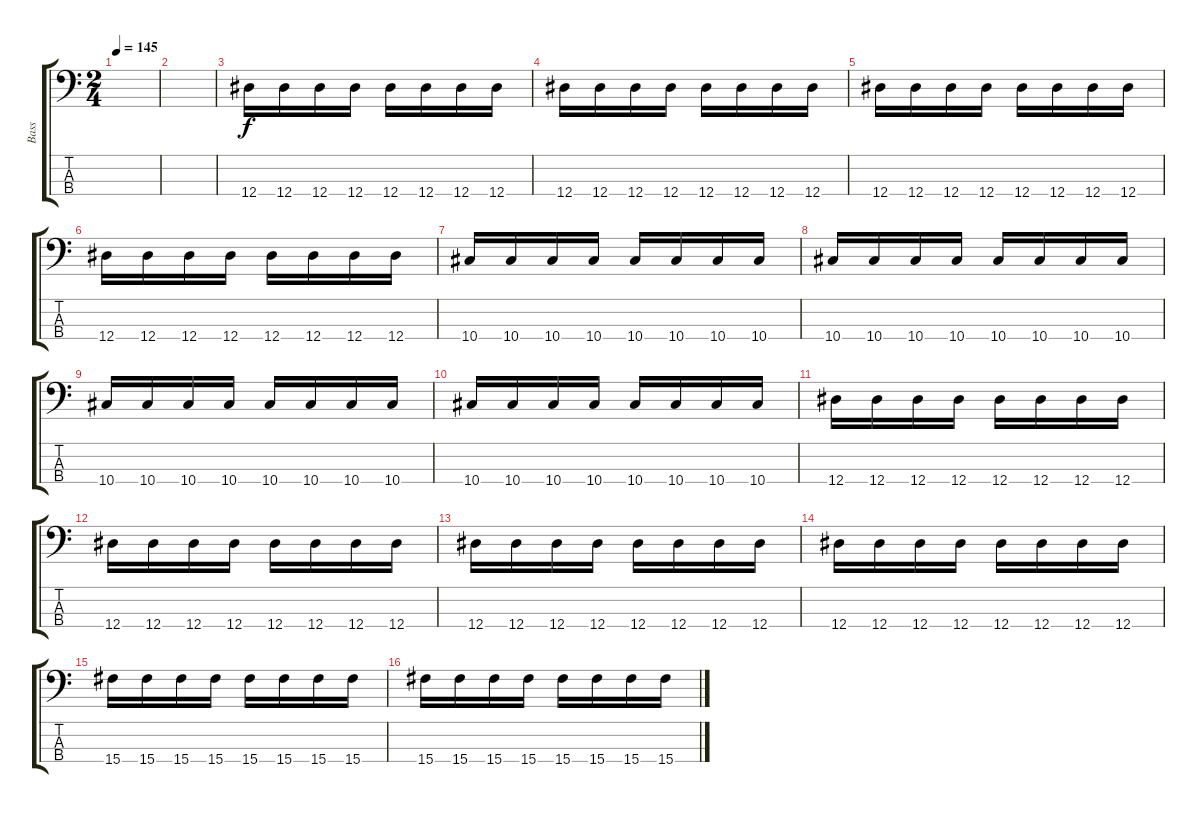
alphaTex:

\track ("Bass" "Bass") {instrument electricbassfinger}
\staff {score tabs}
\tuning (Ab2 Eb2 Bb1 Eb1) {hide}
\ts (2 4)
\tempo 145
\clef f4
\ks c
|
|
12.4.16 12.4.16 12.4.16 12.4.16 12.4.16 12.4.16 12.4.16 12.4.16 |
12.4.16 12.4.16 12.4.16 12.4.16 12.4.16 12.4.16 12.4.16 12.4.16 |
12.4.16 12.4.16 12.4.16 12.4.16 12.4.16 12.4.16 12.4.16 12.4.16 |
12.4.16 12.4.16 12.4.16 12.4.16 12.4.16 12.4.16 12.4.16 12.4.16 |
10.4.16 10.4.16 10.4.16 10.4.16 10.4.16 10.4.16 10.4.16 10.4.16 |
10.4.16 10.4.16 10.4.16 10.4.16 10.4.16 10.4.16 10.4.16 10.4.16 |
10.4.16 10.4.16 10.4.16 10.4.16 10.4.16 10.4.16 10.4.16 10.4.16 |
10.4.16 10.4.16 10.4.16 10.4.16 10.4.16 10.4.16 10.4.16 10.4.16 |
12.4.16 12.4.16 12.4.16 12.4.16 12.4.16 12.4.16 12.4.16 12.4.16 |
12.4.16 12.4.16 12.4.16 12.4.16 12.4.16 12.4.16 12.4.16 12.4.16 |
12.4.16 12.4.16 12.4.16 12.4.16 12.4.16 12.4.16 12.4.16 12.4.16 |
12.4.16 12.4.16 12.4.16 12.4.16 12.4.16 12.4.16 12.4.16 12.4.16 |
15.4.16 15.4.16 15.4.16 15.4.16 15.4.16 15.4.16 15.4.16 15.4.16 |
15.4.16 15.4.16 15.4.16 15.4.16 15.4.16 15.4.16 15.4.16 15.4.16
